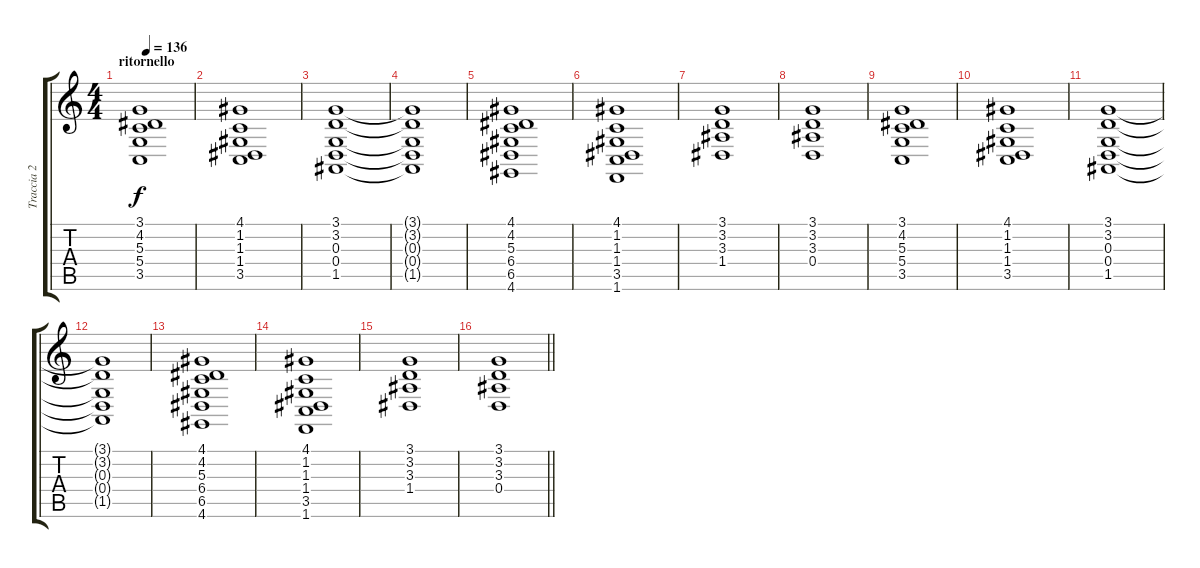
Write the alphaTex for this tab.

\track ("Traccia 2" "Traccia 2") {instrument stringensemble1}
\staff {score tabs}
\tuning (E4 B3 G3 D3 A2 E2) {hide}
\ts (4 4)
\section ("" "ritornello")
\tempo 136
\clef g2
\ks c
(3.1 4.2 5.3 5.4 3.5).1{dy f instrument stringensemble1} |
(4.1 1.2 1.3 1.4 3.5).1 |
(3.1 3.2 0.3 0.4 1.5).1 |
(3.1{t} 3.2{t} 0.3{t} 0.4{t} 1.5{t}).1 |
(4.1 4.2 5.3 6.4 6.5 4.6).1 |
(4.1 1.2 1.3 1.4 3.5 1.6).1 |
(3.1 3.2 3.3 1.4).1 |
(3.1 3.2 3.3 0.4).1 |
(3.1 4.2 5.3 5.4 3.5).1 |
(4.1 1.2 1.3 1.4 3.5).1 |
(3.1 3.2 0.3 0.4 1.5).1 |
(3.1{t} 3.2{t} 0.3{t} 0.4{t} 1.5{t}).1 |
(4.1 4.2 5.3 6.4 6.5 4.6).1 |
(4.1 1.2 1.3 1.4 3.5 1.6).1 |
(3.1 3.2 3.3 1.4).1 |
\barLineRight lightlight
(3.1 3.2 3.3 0.4).1
